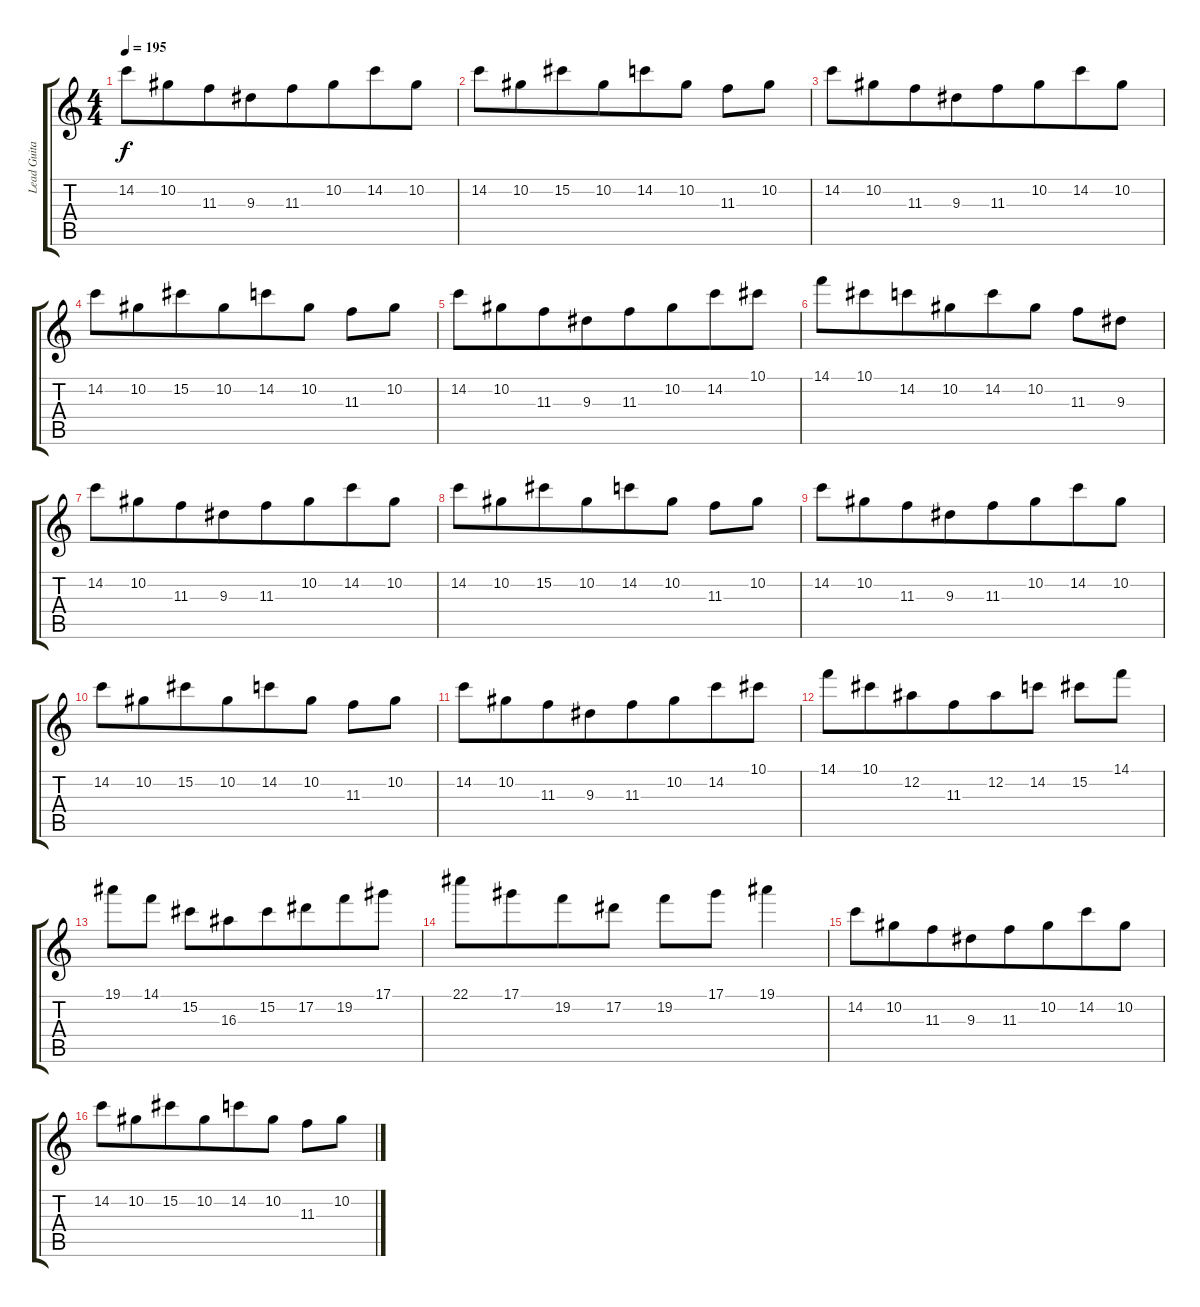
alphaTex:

\track ("Lead Guitar" "Lead Guita") {instrument distortionguitar}
\staff {score tabs}
\tuning (Eb4 Bb3 Gb3 Db3 Ab2 Db2) {hide}
\ts (4 4)
\tempo 195
\clef g2
\ks c
14.2.8{dy f beam merge} 10.2.8{beam merge} 11.3.8 9.3.8{beam merge} 11.3.8{beam merge} 10.2.8{beam merge} 14.2.8 10.2.8 |
14.2.8 10.2.8{beam merge} 15.2.8 10.2.8{beam merge} 14.2.8 10.2.8 11.3.8 10.2.8 |
14.2.8{beam merge} 10.2.8{beam merge} 11.3.8 9.3.8{beam merge} 11.3.8{beam merge} 10.2.8{beam merge} 14.2.8 10.2.8 |
14.2.8 10.2.8{beam merge} 15.2.8 10.2.8{beam merge} 14.2.8 10.2.8 11.3.8 10.2.8 |
14.2.8{beam merge} 10.2.8{beam merge} 11.3.8 9.3.8{beam merge} 11.3.8{beam merge} 10.2.8{beam merge} 14.2.8 10.1.8 |
14.1.8 10.1.8{beam merge} 14.2.8 10.2.8{beam merge} 14.2.8 10.2.8 11.3.8 9.3.8 |
14.2.8{beam merge} 10.2.8{beam merge} 11.3.8 9.3.8{beam merge} 11.3.8{beam merge} 10.2.8{beam merge} 14.2.8 10.2.8 |
14.2.8 10.2.8{beam merge} 15.2.8 10.2.8{beam merge} 14.2.8 10.2.8 11.3.8 10.2.8 |
14.2.8{beam merge} 10.2.8{beam merge} 11.3.8 9.3.8{beam merge} 11.3.8{beam merge} 10.2.8{beam merge} 14.2.8 10.2.8 |
14.2.8 10.2.8{beam merge} 15.2.8 10.2.8{beam merge} 14.2.8 10.2.8 11.3.8 10.2.8 |
14.2.8{beam merge} 10.2.8{beam merge} 11.3.8 9.3.8{beam merge} 11.3.8{beam merge} 10.2.8{beam merge} 14.2.8 10.1.8 |
14.1.8 10.1.8{beam merge} 12.2.8 11.3.8{beam merge} 12.2.8 14.2.8 15.2.8 14.1.8 |
19.1.8 14.1.8 15.2.8 16.3.8{beam merge} 15.2.8 17.2.8{beam merge} 19.2.8 17.1.8 |
22.1.8 17.1.8{beam merge} 19.2.8{beam merge} 17.2.8 19.2.8 17.1.8 19.1.4 |
14.2.8{beam merge} 10.2.8{beam merge} 11.3.8 9.3.8{beam merge} 11.3.8{beam merge} 10.2.8{beam merge} 14.2.8 10.2.8 |
14.2.8 10.2.8{beam merge} 15.2.8 10.2.8{beam merge} 14.2.8 10.2.8 11.3.8 10.2.8
